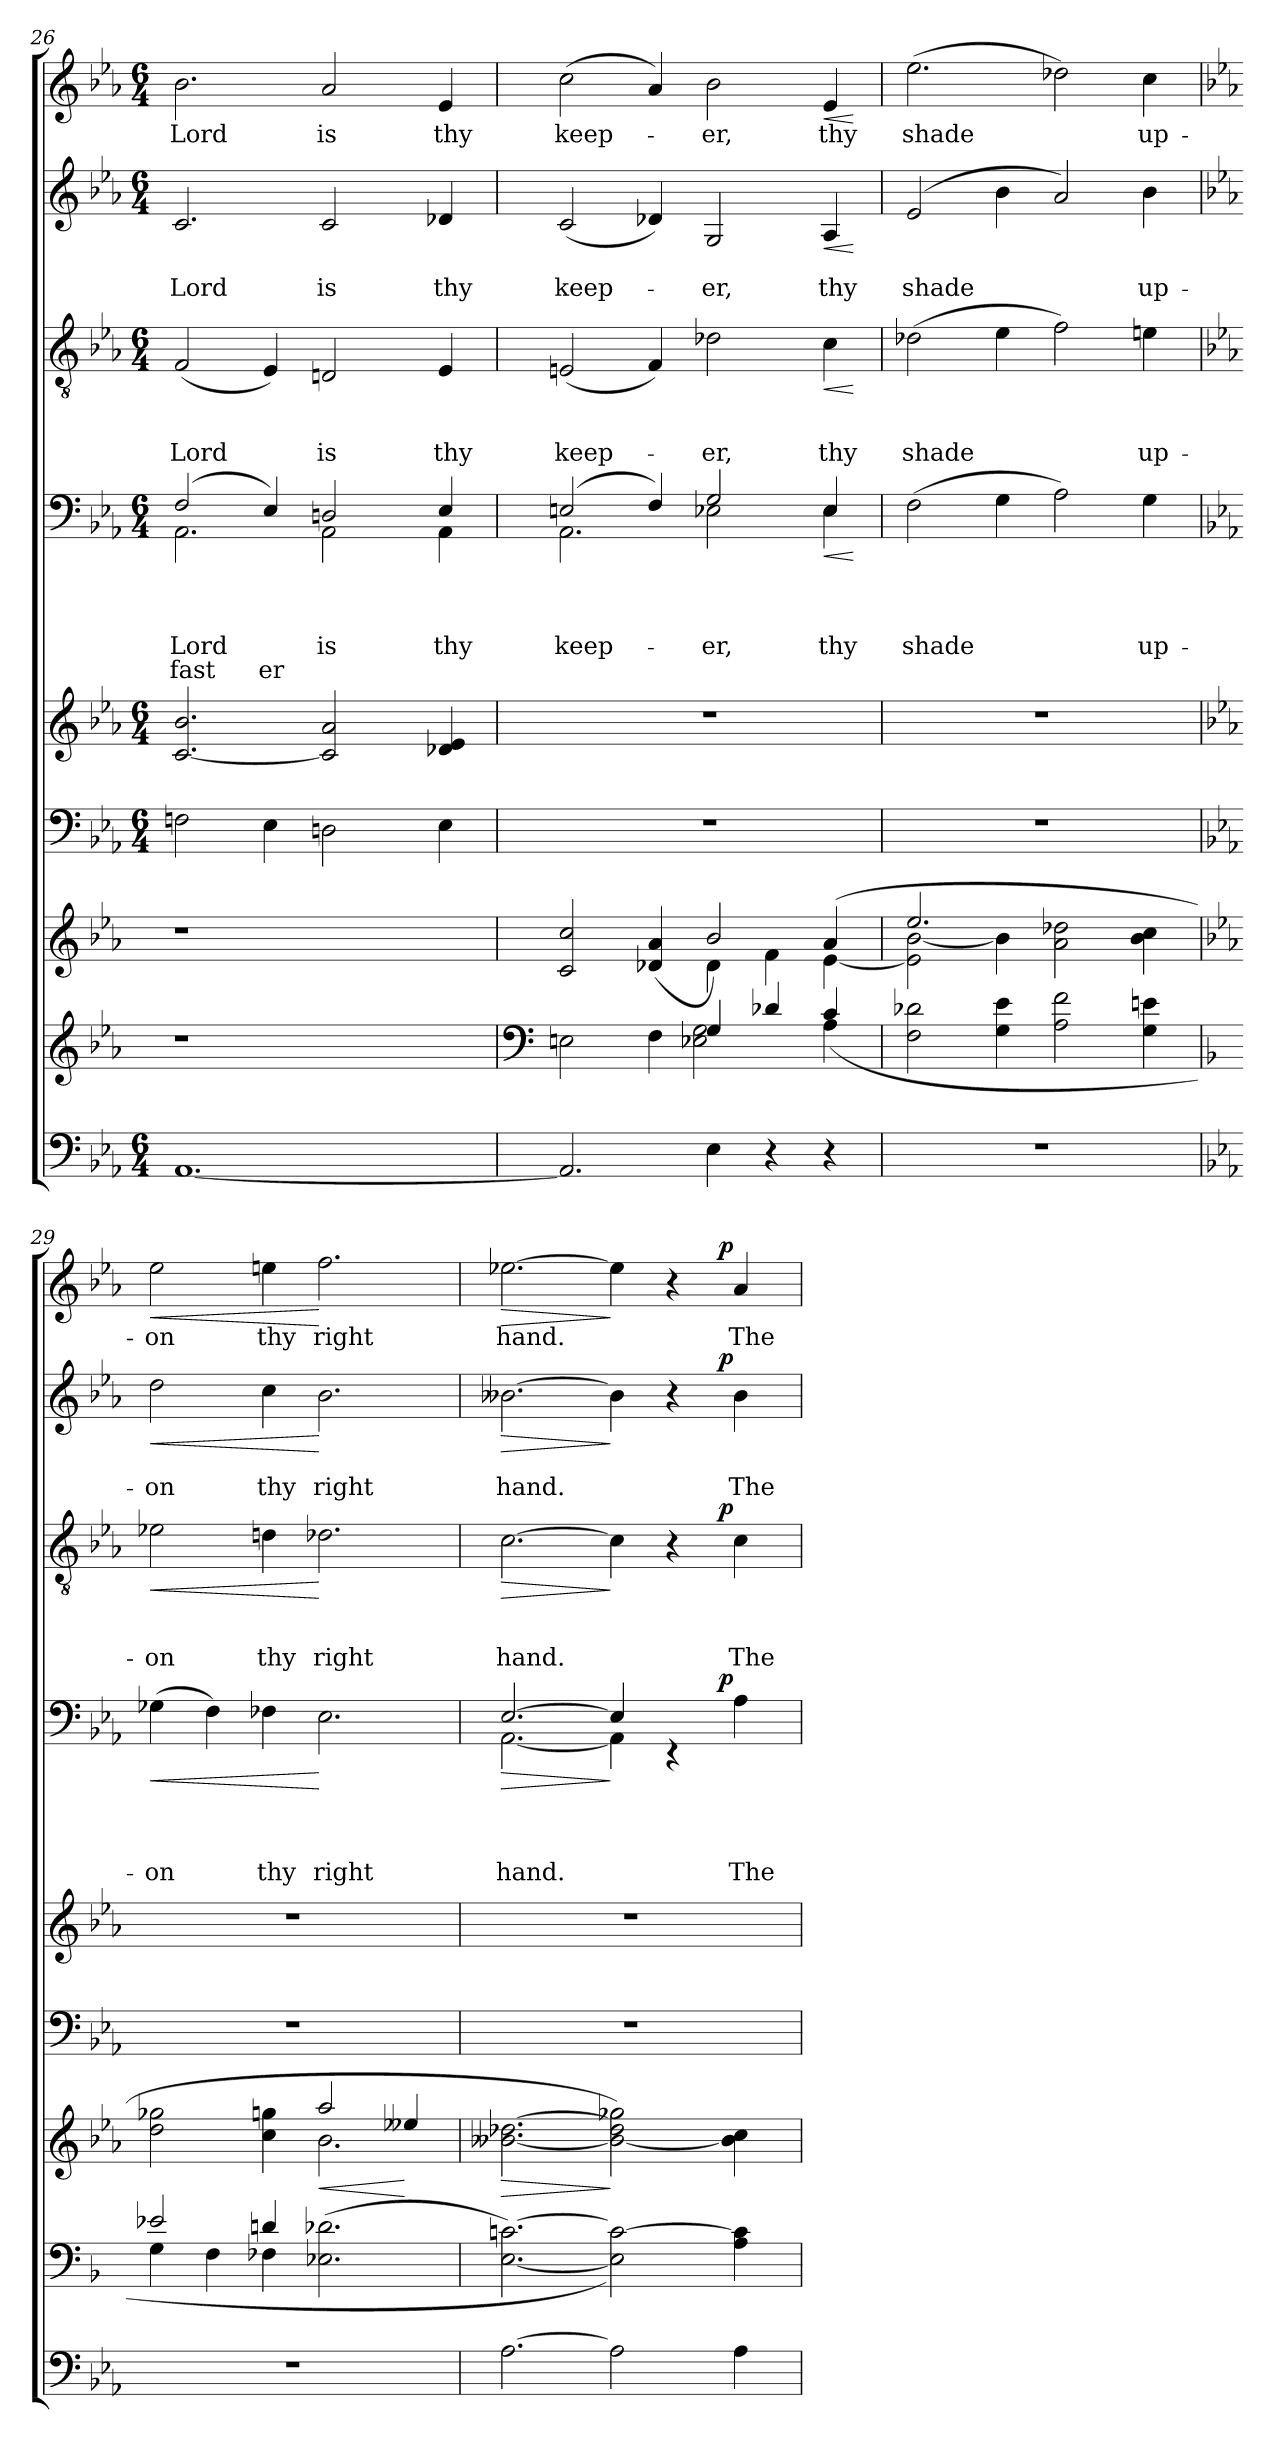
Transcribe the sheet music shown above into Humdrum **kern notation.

**kern	**kern	**kern	**dynam	**kern	**kern	**kern	**text	**text	**text	**text	**text	**dynam	**kern	**text	**text	**text	**dynam	**kern	**text	**text	**dynam	**kern	**text	**dynam
*part8	*part7	*part6	*part6	*part5	*part5	*part4	*part4	*part4	*part4	*part4	*part4	*part4	*part3	*part3	*part3	*part3	*part3	*part2	*part2	*part2	*part2	*part1	*part1	*part1
*staff9	*staff8	*staff7	*staff7	*staff6	*staff5	*staff4	*staff4	*staff4	*staff4	*staff4	*staff4	*staff4	*staff3	*staff3	*staff3	*staff3	*staff3	*staff2	*staff2	*staff2	*staff2	*staff1	*staff1	*staff1
*clefF4	*clefG2	*clefG2	*	*clefF4	*clefG2	*clefF4	*	*	*	*	*	*	*clefGv2	*	*	*	*	*clefG2	*	*	*	*clefG2	*	*
*k[b-e-a-]	*k[b-e-a-]	*k[b-e-a-]	*	*k[b-e-a-]	*k[b-e-a-]	*k[b-e-a-]	*	*	*	*	*	*	*k[b-e-a-]	*	*	*	*	*k[b-e-a-]	*	*	*	*k[b-e-a-]	*	*
*E-:	*E-:	*E-:	*	*E-:	*E-:	*E-:	*	*	*	*	*	*	*E-:	*	*	*	*	*E-:	*	*	*	*E-:	*	*
*M6/4	*	*	*	*M6/4	*M6/4	*M6/4	*	*	*	*	*	*	*M6/4	*	*	*	*	*M6/4	*	*	*	*M6/4	*	*
=26	=26	=26	=26	=26	=26	=26	=26	=26	=26	=26	=26	=26	=26	=26	=26	=26	=26	=26	=26	=26	=26	=26	=26	=26
!	!	!	!	!	!	!	!	!	!	!LO:LY:b	!LO:LY:b	!	!	!	!	!LO:LY:b	!	!	!	!LO:LY:b	!	!	!LO:LY:b	!
*	*	*	*	*	*	*^	*	*	*	*	*	*	*	*	*	*	*	*	*	*	*	*	*	*
[<1.AA-	1r	1r	.	2Fn\	[<2.c/ 2.b-/	(2F/	2.AA-\	.	.	.	Lord	fast	.	(<2F/	.	.	Lord	.	2.c/	.	Lord	.	2.b-\	Lord	.
!	!	!	!	!	!	!	!	!	!	!	!	!LO:LY:b:rj	!	!	!	!	!	!	!	!	!	!	!	!	!
.	.	.	.	4E-\	.	4E-/)	.	.	.	.	.	er	.	4E-/)	.	.	.	.	.	.	.	.	.	.	.
!	!	!	!	!	!	!	!	!	!	!	!LO:LY:b	!	!	!	!	!	!LO:LY:b	!	!	!	!LO:LY:b	!	!	!LO:LY:b	!
.	.	.	.	2Dn\	2c/] 2a-/	2Dn/	2AA-\	.	.	.	is	.	.	2Dn/	.	.	is	.	2c/	.	is	.	2a-/	is	.
.	2ryy	2ryy	.	.	.	.	.	.	.	.	.	.	.	.	.	.	.	.	.	.	.	.	.	.	.
!	!	!	!	!	!	!	!	!	!	!	!LO:LY:b	!	!	!	!	!	!LO:LY:b	!	!	!	!LO:LY:b	!	!	!LO:LY:b	!
.	.	.	.	4E-\	4d-X/ 4e-/	4E-/	4AA-\	.	.	.	thy	.	.	4E-/	.	.	thy	.	4d-X/	.	thy	.	4e-/	thy	.
!!LO:LB:g=z
=27	=27	=27	=27	=27	=27	=27	=27	=27	=27	=27	=27	=27	=27	=27	=27	=27	=27	=27	=27	=27	=27	=27	=27	=27	=27
*	*clefF4	*	*	*	*	*	*	*	*	*	*	*	*	*	*	*	*	*	*	*	*	*	*	*	*
*	*^	*^	*	*	*	*	*	*	*	*	*	*	*	*	*	*	*	*	*	*	*	*	*	*	*
!	!	!	!	!	!	!	!	!	!	!	!	!	!LO:LY:b	!	!	!	!	!	!LO:LY:b	!	!	!	!LO:LY:b	!	!	!LO:LY:b	!
2.AA-/]	2.ryy	2En\	2c/ 2cc/	2.ryy	.	1.r	1.r	(2En/	2.AA-\	.	.	.	keep-	.	.	(<2En/	.	.	keep-	.	(<2c/	.	keep-	.	(>2cc\	keep-	.
.	.	4F\	(<4d-X/ 4a-/	.	.	.	.	4F/)	.	.	.	.	.	.	.	4F/)	.	.	.	.	4d-X/)	.	.	.	4a-/)	.	.
!	!	!	!	!	!	!	!	!	!	!	!	!	!LO:LY:b	!	!	!	!	!	!LO:LY:b	!	!	!	!LO:LY:b	!	!	!LO:LY:b	!
4E-\	4G/	2E-X\ 2G\	2b-/)	4d-\	.	.	.	2G/	2E-X\	.	.	.	-er,	.	.	2d-X\	.	.	-er,	.	2G/	.	-er,	.	2b-\	-er,	.
4r	4d-X/	.	.	4f\	.	.	.	.	.	.	.	.	.	.	.	.	.	.	.	.	.	.	.	.	.	.	.
!	!	!	!	!	!	!	!	!	!	!	!	!	!LO:LY:b	!	!LO:HP:b	!	!	!	!LO:LY:b	!LO:HP:b	!	!	!LO:LY:b	!LO:HP:b	!	!LO:LY:b	!LO:HP:b
4r	4c/	(<4A-\	(>4a-/	[<4e-\	.	.	.	4E-/	4E-\	.	.	.	thy	.	<	4c\	.	.	thy	<	4A-/	.	thy	<	4e-/	thy	<
*	*v	*v	*	*	*	*	*	*v	*v	*	*	*	*	*	*	*	*	*	*	*	*	*	*	*	*	*	*
*	*	*v	*v	*	*	*	*	*	*	*	*	*	*	*	*	*	*	*	*	*	*	*	*	*	*
.	.	.	.	.	.	.	.	.	.	.	.	[	.	.	.	.	[	.	.	.	[	.	.	[
=28	=28	=28	=28	=28	=28	=28	=28	=28	=28	=28	=28	=28	=28	=28	=28	=28	=28	=28	=28	=28	=28	=28	=28	=28
!LO:N:vis=1	!	!	!	!	!	!	!	!	!	!LO:LY:b	!	!	!	!	!	!LO:LY:b	!	!	!	!LO:LY:b	!	!	!LO:LY:b	!
*	*	*^	*	*	*	*	*	*	*	*	*	*	*	*	*	*	*	*	*	*	*	*	*	*
1.r	2F\ 2d-X\	2.ee-/	2e-\] [<2b-\	.	1.r	1.r	(>2F\	.	.	.	shade	.	.	(>2d-X\	.	.	shade	.	(2e-/	.	shade	.	(>2.ee-\	shade	.
.	4G\ 4e-\	.	4b-\]	.	.	.	4G\	.	.	.	.	.	.	4e-\	.	.	.	.	4b-\	.	.	.	.	.	.
.	2A-\ 2f\	2.ryy	2a-\ 2dd-X\	.	.	.	2A-\)	.	.	.	.	.	.	2f\)	.	.	.	.	2a-/)	.	.	.	2dd-X\)	.	.
!	!	!	!	!	!	!	!	!	!	!	!LO:LY:b	!	!	!	!	!	!LO:LY:b	!	!	!	!LO:LY:b	!	!	!LO:LY:b	!
.	4G\ 4en\	.	4b-\ 4cc\	.	.	.	4G\	.	.	.	up-	.	.	4en\	.	.	up-	.	4b-\	.	up-	.	4cc\	up-	.
=29	=29	=29	=29	=29	=29	=29	=29	=29	=29	=29	=29	=29	=29	=29	=29	=29	=29	=29	=29	=29	=29	=29	=29	=29	=29
*	*k[b-]	*	*	*	*	*	*	*	*	*	*	*	*	*	*	*	*	*	*	*	*	*	*	*	*
*	*F:	*	*	*	*	*	*	*	*	*	*	*	*	*	*	*	*	*	*	*	*	*	*	*	*
!LO:N:vis=1	!	!	!	!	!	!	!	!	!	!	!LO:LY:b	!	!LO:HP:b	!	!	!	!LO:LY:b	!LO:HP:b	!	!	!LO:LY:b	!LO:HP:b	!	!LO:LY:b	!LO:HP:b
*	*^	*	*	*	*	*	*	*	*	*	*	*	*	*	*	*	*	*	*	*	*	*	*	*	*
1.r	2e-X/	4G\	2.ryy	2dd\ 2gg-X\	.	1.r	1.r	(>4G-X\	.	.	.	-on	.	<	2e-X\	.	.	-on	<	2dd\	.	-on	<	2ee-\	-on	<
.	.	4F\	.	.	.	.	.	4F\)	.	.	.	.	.	.	.	.	.	.	.	.	.	.	.	.	.	.
!	!	!	!	!	!	!	!	!	!	!	!	!LO:LY:b	!	!	!	!	!	!LO:LY:b	!	!	!	!LO:LY:b	!	!	!LO:LY:b	!
.	4dn/	4F-X\	.	4cc\ 4ggn\	.	.	.	4F-X\	.	.	.	thy	.	.	4dn\	.	.	thy	.	4cc\	.	thy	.	4een\	thy	.
!	!	!	!	!	!LO:HP:b	!	!	!	!	!	!	!LO:LY:b	!	!	!	!	!	!LO:LY:b	!	!	!	!LO:LY:b	!	!	!LO:LY:b	!
.	2.ryy	(2.E-X\ 2.d-X\	2aa-/	2.b-\	<	.	.	2.E-\	.	.	.	right	.	[	2.d-X\	.	.	right	[	2.b-\	.	right	[	2.ff\	right	[
.	.	.	4ee--X/	.	[	.	.	.	.	.	.	.	.	.	.	.	.	.	.	.	.	.	.	.	.	.
*	*v	*v	*	*	*	*	*	*	*	*	*	*	*	*	*	*	*	*	*	*	*	*	*	*	*	*
*	*	*v	*v	*	*	*	*	*	*	*	*	*	*	*	*	*	*	*	*	*	*	*	*	*	*
=30	=30	=30	=30	=30	=30	=30	=30	=30	=30	=30	=30	=30	=30	=30	=30	=30	=30	=30	=30	=30	=30	=30	=30	=30
!	!	!	!LO:HP:b	!	!	!	!	!	!	!LO:LY:b	!	!LO:HP:b	!	!	!	!LO:LY:b	!LO:HP:b	!	!	!LO:LY:b	!LO:HP:b	!	!LO:LY:b	!LO:HP:b
*	*	*	*	*	*	*^	*	*	*	*	*	*	*^	*	*	*	*	*^	*	*	*	*^	*	*
*	*	*	*	*	*	*	*^	*	*	*	*	*	*	*	*	*	*	*	*	*	*	*	*	*	*	*	*	*
[>2.A-\	[<2.E\ [>2.cni\)	[<2.b--X\ [>2.dd-X\	>	1.r	1.r	[>2.E-/	[<2.AA-\	1ryy	.	.	.	hand.	.	>	[>2.c\	1ryy	.	.	hand.	>	[<2.b--X\	1ryy	.	hand.	>	[>2.ee-X\	1ryy	hand.	>
2A-\]	2E\] 2c\_)	2b--\_ 2dd-\] 2gg-X\)	]	.	.	4E-/]	4AA-\]	.	.	.	.	.	.	]	4c\]	.	.	.	.	]	4b--\]	.	.	.	]	4ee-\]	.	.	]
.	.	.	.	.	.	2ryy	4rEE	8..ryy	.	.	.	.	.	.	4r	8..ryy	.	.	.	.	4r	8..ryy	.	.	.	4r	8..ryy	.	.
!	!	!	!	!	!	!	!	!	!	!	!	!	!	!LO:DY:a	!	!	!	!	!	!LO:DY:a	!	!	!	!	!LO:DY:a	!	!	!	!LO:DY:a
.	.	.	.	.	.	.	.	4ryy	.	.	.	.	.	p	.	4ryy	.	.	.	p	.	4ryy	.	.	p	.	4ryy	.	p
!	!	!	!	!	!	!	!	!	!	!	!	!LO:LY:b	!	!	!	!	!	!	!LO:LY:b	!	!	!	!	!LO:LY:b	!	!	!	!LO:LY:b	!
4A-\	4A\ 4c\]	(4b--\] 4cc\	.	.	.	.	4A-\	.	.	.	.	The	.	.	4c\	.	.	.	The	.	4b--\	.	.	The	.	4a-/	.	The	.
.	.	.	.	.	.	.	.	32ryy	.	.	.	.	.	.	.	32ryy	.	.	.	.	.	32ryy	.	.	.	.	32ryy	.	.
*	*	*	*	*	*	*v	*v	*v	*	*	*	*	*	*	*	*	*	*	*	*	*v	*v	*	*	*	*v	*v	*	*
*	*	*	*	*	*	*	*	*	*	*	*	*	*v	*v	*	*	*	*	*	*	*	*	*	*	*
=	=	=	=	=	=	=	=	=	=	=	=	=	=	=	=	=	=	=	=	=	=	=	=	=
*-	*-	*-	*-	*-	*-	*-	*-	*-	*-	*-	*-	*-	*-	*-	*-	*-	*-	*-	*-	*-	*-	*-	*-	*-
